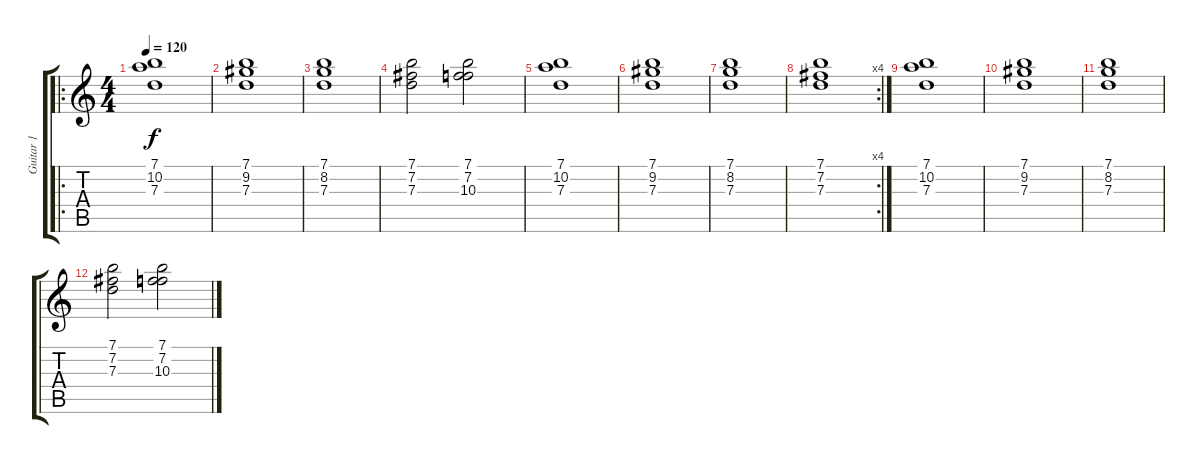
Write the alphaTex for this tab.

\track ("Guitar 1" "Guitar 1") {instrument electricguitarclean}
\staff {score tabs}
\tuning (E4 B3 G3 D3 A2 E2) {hide}
\ro
\ts (4 4)
\tempo 120
\clef g2
\ks c
(7.1 10.2 7.3).1{dy f instrument electricguitarclean} |
(7.1 9.2 7.3).1 |
(7.1 8.2 7.3).1 |
(7.1 7.2 7.3).2 (7.1 7.2 10.3).2 |
(7.1 10.2 7.3).1 |
(7.1 9.2 7.3).1 |
(7.1 8.2 7.3).1 |
\rc 4
(7.1 7.2 7.3).1 |
(7.1 10.2 7.3).1 |
(7.1 9.2 7.3).1 |
(7.1 8.2 7.3).1 |
(7.1 7.2 7.3).2 (7.1 7.2 10.3).2
